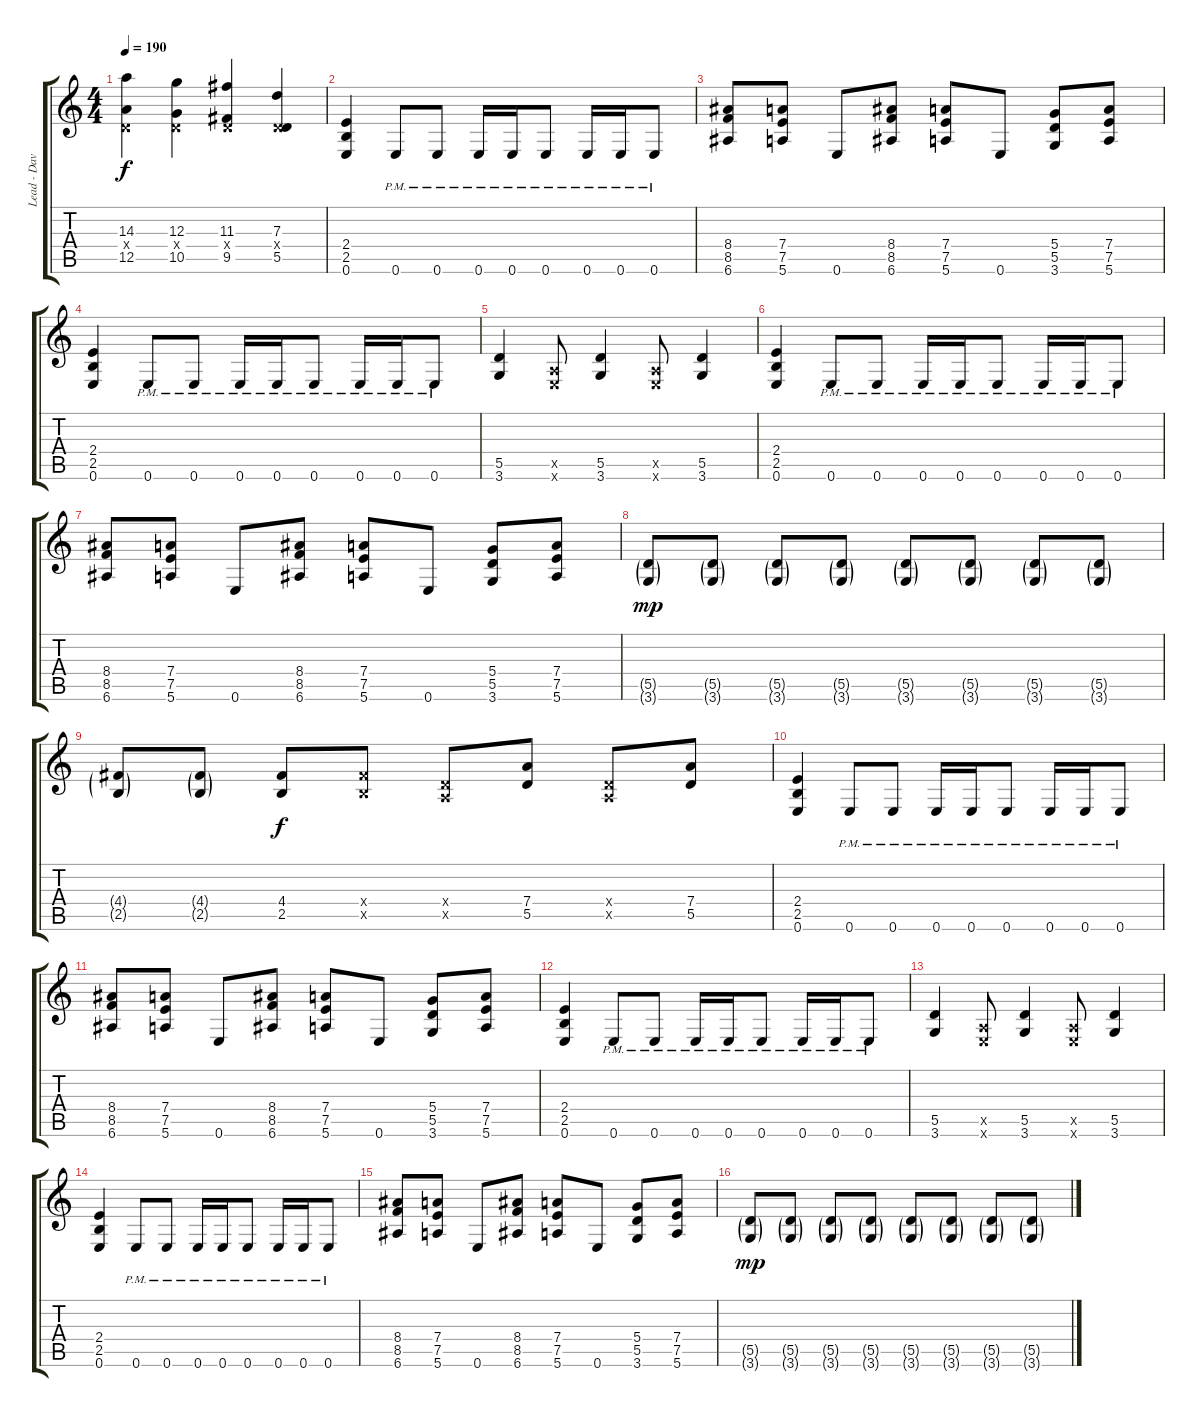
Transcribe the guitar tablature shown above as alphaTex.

\track ("Lead - Dave Brownsound" "Lead - Dav") {instrument distortionguitar}
\staff {score tabs}
\tuning (E4 B3 G3 D3 A2 E2) {hide}
\ts (4 4)
\tempo 190
\clef g2
\ks c
(14.3 0.4{x} 12.5).4{dy f} (12.3 0.4{x} 10.5).4 (11.3 0.4{x} 9.5).4 (7.3 0.4{x} 5.5).4 |
(2.4 2.5 0.6).4 0.6{pm}.8 0.6{pm}.8 0.6{pm}.16 0.6{pm}.16 0.6{pm}.8 0.6{pm}.16 0.6{pm}.16 0.6{pm}.8 |
(8.4 8.5 6.6).8 (7.4 7.5 5.6).8 0.6.8 (8.4 8.5 6.6).8 (7.4 7.5 5.6).8 0.6.8 (5.4 5.5 3.6).8 (7.4 7.5 5.6).8 |
(2.4 2.5 0.6).4 0.6{pm}.8 0.6{pm}.8 0.6{pm}.16 0.6{pm}.16 0.6{pm}.8 0.6{pm}.16 0.6{pm}.16 0.6{pm}.8 |
(5.5 3.6).4 (0.5{x} 0.6{x}).8 (5.5 3.6).4 (0.5{x} 0.6{x}).8 (5.5 3.6).4 |
(2.4 2.5 0.6).4 0.6{pm}.8 0.6{pm}.8 0.6{pm}.16 0.6{pm}.16 0.6{pm}.8 0.6{pm}.16 0.6{pm}.16 0.6{pm}.8 |
(8.4 8.5 6.6).8 (7.4 7.5 5.6).8 0.6.8 (8.4 8.5 6.6).8 (7.4 7.5 5.6).8 0.6.8 (5.4 5.5 3.6).8 (7.4 7.5 5.6).8 |
(5.5{g} 3.6{g}).8{dy mp} (5.5{g} 3.6{g}).8 (5.5{g} 3.6{g}).8 (5.5{g} 3.6{g}).8 (5.5{g} 3.6{g}).8 (5.5{g} 3.6{g}).8 (5.5{g} 3.6{g}).8 (5.5{g} 3.6{g}).8 |
(4.4{g} 2.5{g}).8 (4.4{g} 2.5{g}).8 (4.4 2.5).8{dy f} (4.4{x} 2.5{x}).8 (0.4{x} 0.5{x}).8 (7.4 5.5).8 (0.4{x} 0.5{x}).8 (7.4 5.5).8 |
(2.4 2.5 0.6).4 0.6{pm}.8 0.6{pm}.8 0.6{pm}.16 0.6{pm}.16 0.6{pm}.8 0.6{pm}.16 0.6{pm}.16 0.6{pm}.8 |
(8.4 8.5 6.6).8 (7.4 7.5 5.6).8 0.6.8 (8.4 8.5 6.6).8 (7.4 7.5 5.6).8 0.6.8 (5.4 5.5 3.6).8 (7.4 7.5 5.6).8 |
(2.4 2.5 0.6).4 0.6{pm}.8 0.6{pm}.8 0.6{pm}.16 0.6{pm}.16 0.6{pm}.8 0.6{pm}.16 0.6{pm}.16 0.6{pm}.8 |
(5.5 3.6).4 (0.5{x} 0.6{x}).8 (5.5 3.6).4 (0.5{x} 0.6{x}).8 (5.5 3.6).4 |
(2.4 2.5 0.6).4 0.6{pm}.8 0.6{pm}.8 0.6{pm}.16 0.6{pm}.16 0.6{pm}.8 0.6{pm}.16 0.6{pm}.16 0.6{pm}.8 |
(8.4 8.5 6.6).8 (7.4 7.5 5.6).8 0.6.8 (8.4 8.5 6.6).8 (7.4 7.5 5.6).8 0.6.8 (5.4 5.5 3.6).8 (7.4 7.5 5.6).8 |
(5.5{g} 3.6{g}).8{dy mp} (5.5{g} 3.6{g}).8 (5.5{g} 3.6{g}).8 (5.5{g} 3.6{g}).8 (5.5{g} 3.6{g}).8 (5.5{g} 3.6{g}).8 (5.5{g} 3.6{g}).8 (5.5{g} 3.6{g}).8
